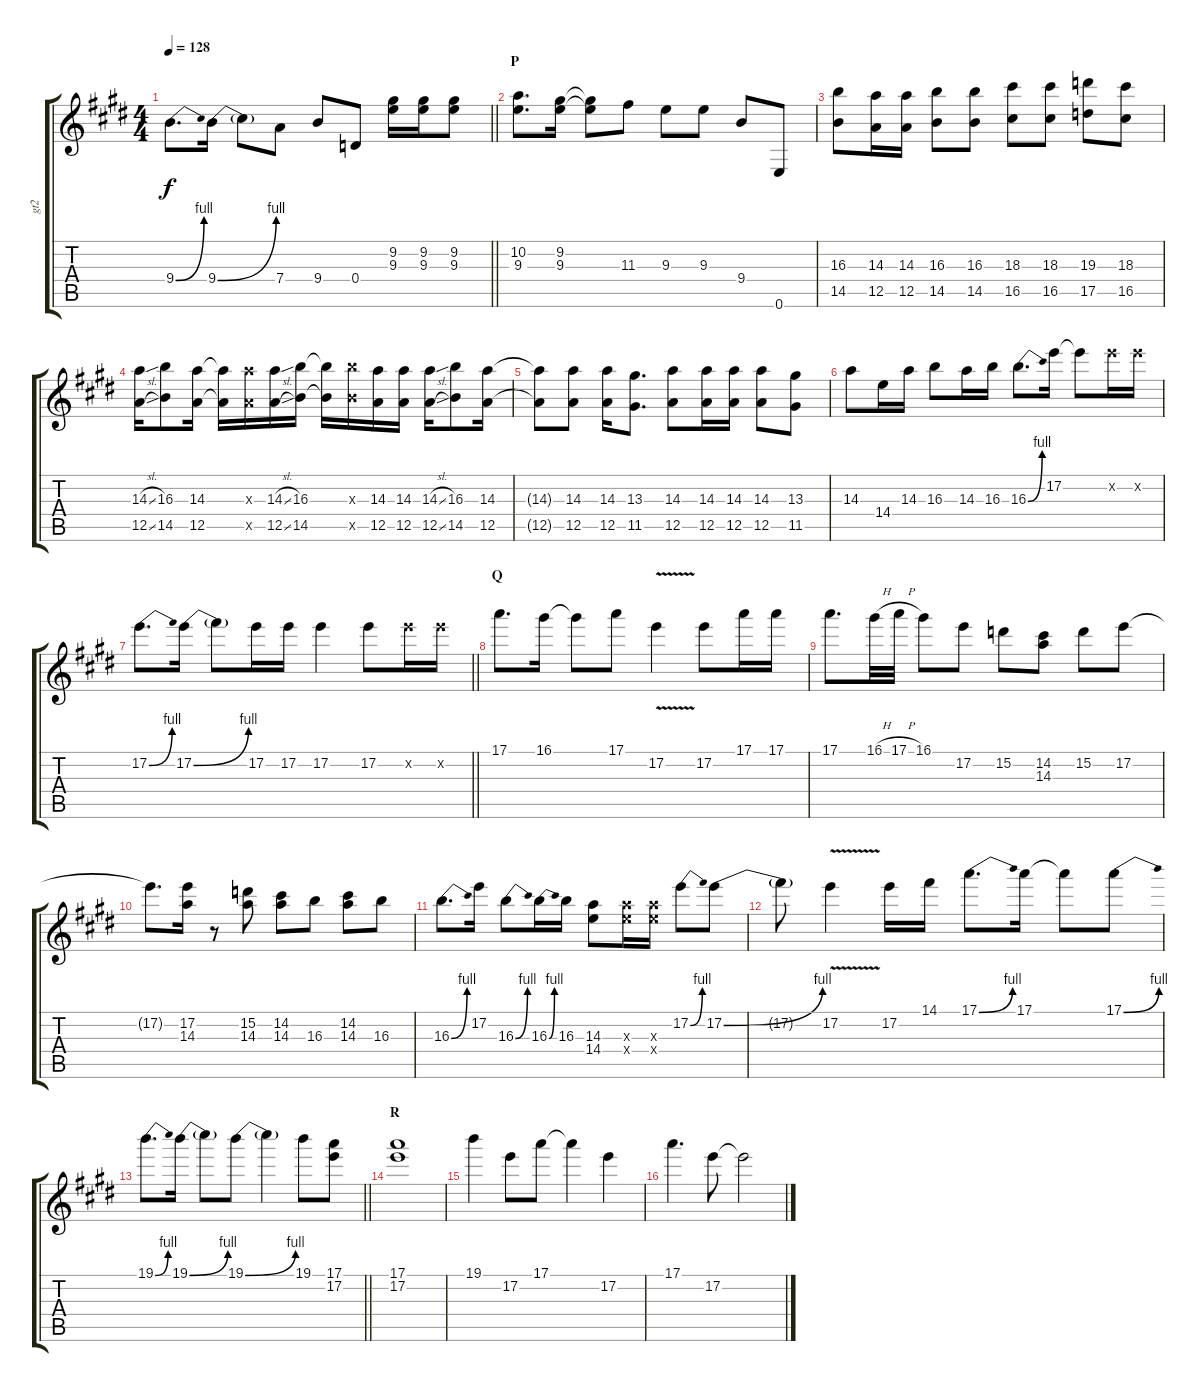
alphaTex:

\track ("gt2" "gt2") {instrument distortionguitar}
\staff {score tabs}
\tuning (E4 B3 G3 D3 A2 E2) {hide}
\ts (4 4)
\tempo 128
\clef g2
\barLineRight lightlight
\ks e
9.4{be (bend 0 0 60 4)}.8{d dy f} 9.4{be (bend 0 0 60 4)}.16 9.4{t}.8 7.4.8 9.4.8 0.4.8 (9.2 9.3).16 (9.2 9.3).16 (9.2 9.3).8 |
\section ("" "P")
(10.2 9.3).8{d} (9.2 9.3).16 (9.2{t} 9.3{t}).8 11.3.8 9.3.8 9.3.8 9.4.8 0.6.8 |
(16.3 14.5).8 (14.3 12.5).16 (14.3 12.5).16 (16.3 14.5).8 (16.3 14.5).8 (18.3 16.5).8 (18.3 16.5).8 (19.3 17.5).8 (18.3 16.5).8 |
(14.3{sl} 12.5{sl}).16 (16.3 14.5).8 (14.3 12.5).16 (14.3{t} 12.5{t}).16 (14.3{x} 12.5{x}).16 (14.3{sl} 12.5{sl}).16 (16.3 14.5).16 (16.3{t} 14.5{t}).16 (16.3{x} 14.5{x}).16 (14.3 12.5).16 (14.3 12.5).16 (14.3{sl} 12.5{sl}).16 (16.3 14.5).8 (14.3 12.5).16 |
(14.3{t} 12.5{t}).8 (14.3 12.5).8 (14.3 12.5).16 (13.3 11.5).8{d} (14.3 12.5).8 (14.3 12.5).16 (14.3 12.5).16 (14.3 12.5).8 (13.3 11.5).8 |
14.3.8 14.4.16 14.3.16 16.3.8 14.3.16 16.3.16 16.3{be (bend 0 0 60 4)}.8{d} 17.2.16 17.2{t}.8 17.2{x}.16 17.2{x}.16 |
\barLineRight lightlight
17.2{be (bend 0 0 60 4)}.8{d} 17.2{be (bend 0 0 60 4)}.16 17.2{t}.8 17.2.16 17.2.16 17.2.4 17.2.8 17.2{x}.16 17.2{x}.16 |
\section ("" "Q")
17.1.8{d} 16.1.16 16.1{t}.8 17.1.8 17.2{v}.4 17.2.8 17.1.16 17.1.16 |
17.1.8{d} 16.1{h}.32 17.1{h}.32 16.1.8 17.2.8 15.2.8 (14.2 14.3).8 15.2.8 17.2.8 |
17.2{t}.8{d} (17.2 14.3).16 r.8 (15.2 14.3).8 (14.2 14.3).8 16.3.8 (14.2 14.3).8 16.3.8 |
16.3{be (bend 0 0 60 4)}.8{d} 17.2.16 16.3{be (bend 0 0 60 4)}.8 16.3{be (bend 0 0 60 4)}.16 16.3.16 (14.3 14.4).8 (14.3{x} 14.4{x}).16 (14.3{x} 14.4{x}).16 17.2{be (bend 0 0 60 4)}.8 17.2{be (bend 0 0 60 4)}.8 |
17.2{t}.8 17.2{v}.4 17.2.16 14.1.16 17.1{be (bend 0 0 60 4)}.8{d} 17.1.16 17.1{t}.8 17.1{be (bend 0 0 60 4)}.8 |
\barLineRight lightlight
19.1{be (bend 0 0 60 4)}.8{d} 19.1{be (bend 0 0 60 4)}.16 19.1{t}.8 19.1{be (bend 0 0 60 4)}.8 19.1{t}.4 19.1.8 (17.1 17.2).8 |
\section ("" "R")
(17.1 17.2).1 |
19.1.4 17.2.8 17.1.8 17.1{t}.4 17.2.4 |
17.1.4{d} 17.2.8 17.2{t}.2
